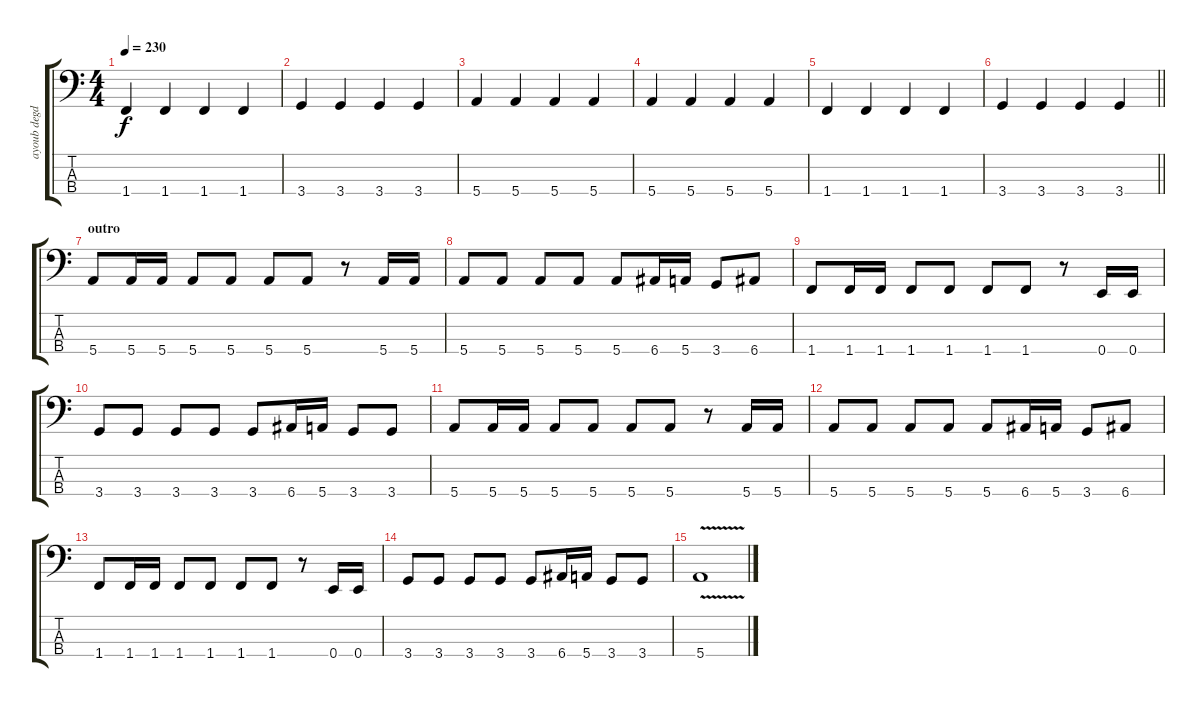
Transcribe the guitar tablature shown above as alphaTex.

\track ("ayoub degdag" "ayoub degd") {instrument electricbassfinger}
\staff {score tabs}
\tuning (G2 D2 A1 E1) {hide}
\ts (4 4)
\tempo 230
\clef f4
\ks c
1.4.4{dy f} 1.4.4 1.4.4 1.4.4 |
3.4.4 3.4.4 3.4.4 3.4.4 |
5.4.4 5.4.4 5.4.4 5.4.4 |
5.4.4 5.4.4 5.4.4 5.4.4 |
1.4.4 1.4.4 1.4.4 1.4.4 |
\barLineRight lightlight
3.4.4 3.4.4 3.4.4 3.4.4 |
\section ("" "outro")
5.4.8 5.4.16 5.4.16 5.4.8 5.4.8 5.4.8 5.4.8 r.8 5.4.16 5.4.16 |
5.4.8 5.4.8 5.4.8 5.4.8 5.4.8 6.4.16 5.4.16 3.4.8 6.4.8 |
1.4.8 1.4.16 1.4.16 1.4.8 1.4.8 1.4.8 1.4.8 r.8 0.4.16 0.4.16 |
3.4.8 3.4.8 3.4.8 3.4.8 3.4.8 6.4.16 5.4.16 3.4.8 3.4.8 |
5.4.8 5.4.16 5.4.16 5.4.8 5.4.8 5.4.8 5.4.8 r.8 5.4.16 5.4.16 |
5.4.8 5.4.8 5.4.8 5.4.8 5.4.8 6.4.16 5.4.16 3.4.8 6.4.8 |
1.4.8 1.4.16 1.4.16 1.4.8 1.4.8 1.4.8 1.4.8 r.8 0.4.16 0.4.16 |
3.4.8 3.4.8 3.4.8 3.4.8 3.4.8 6.4.16 5.4.16 3.4.8 3.4.8 |
5.4{v}.1
